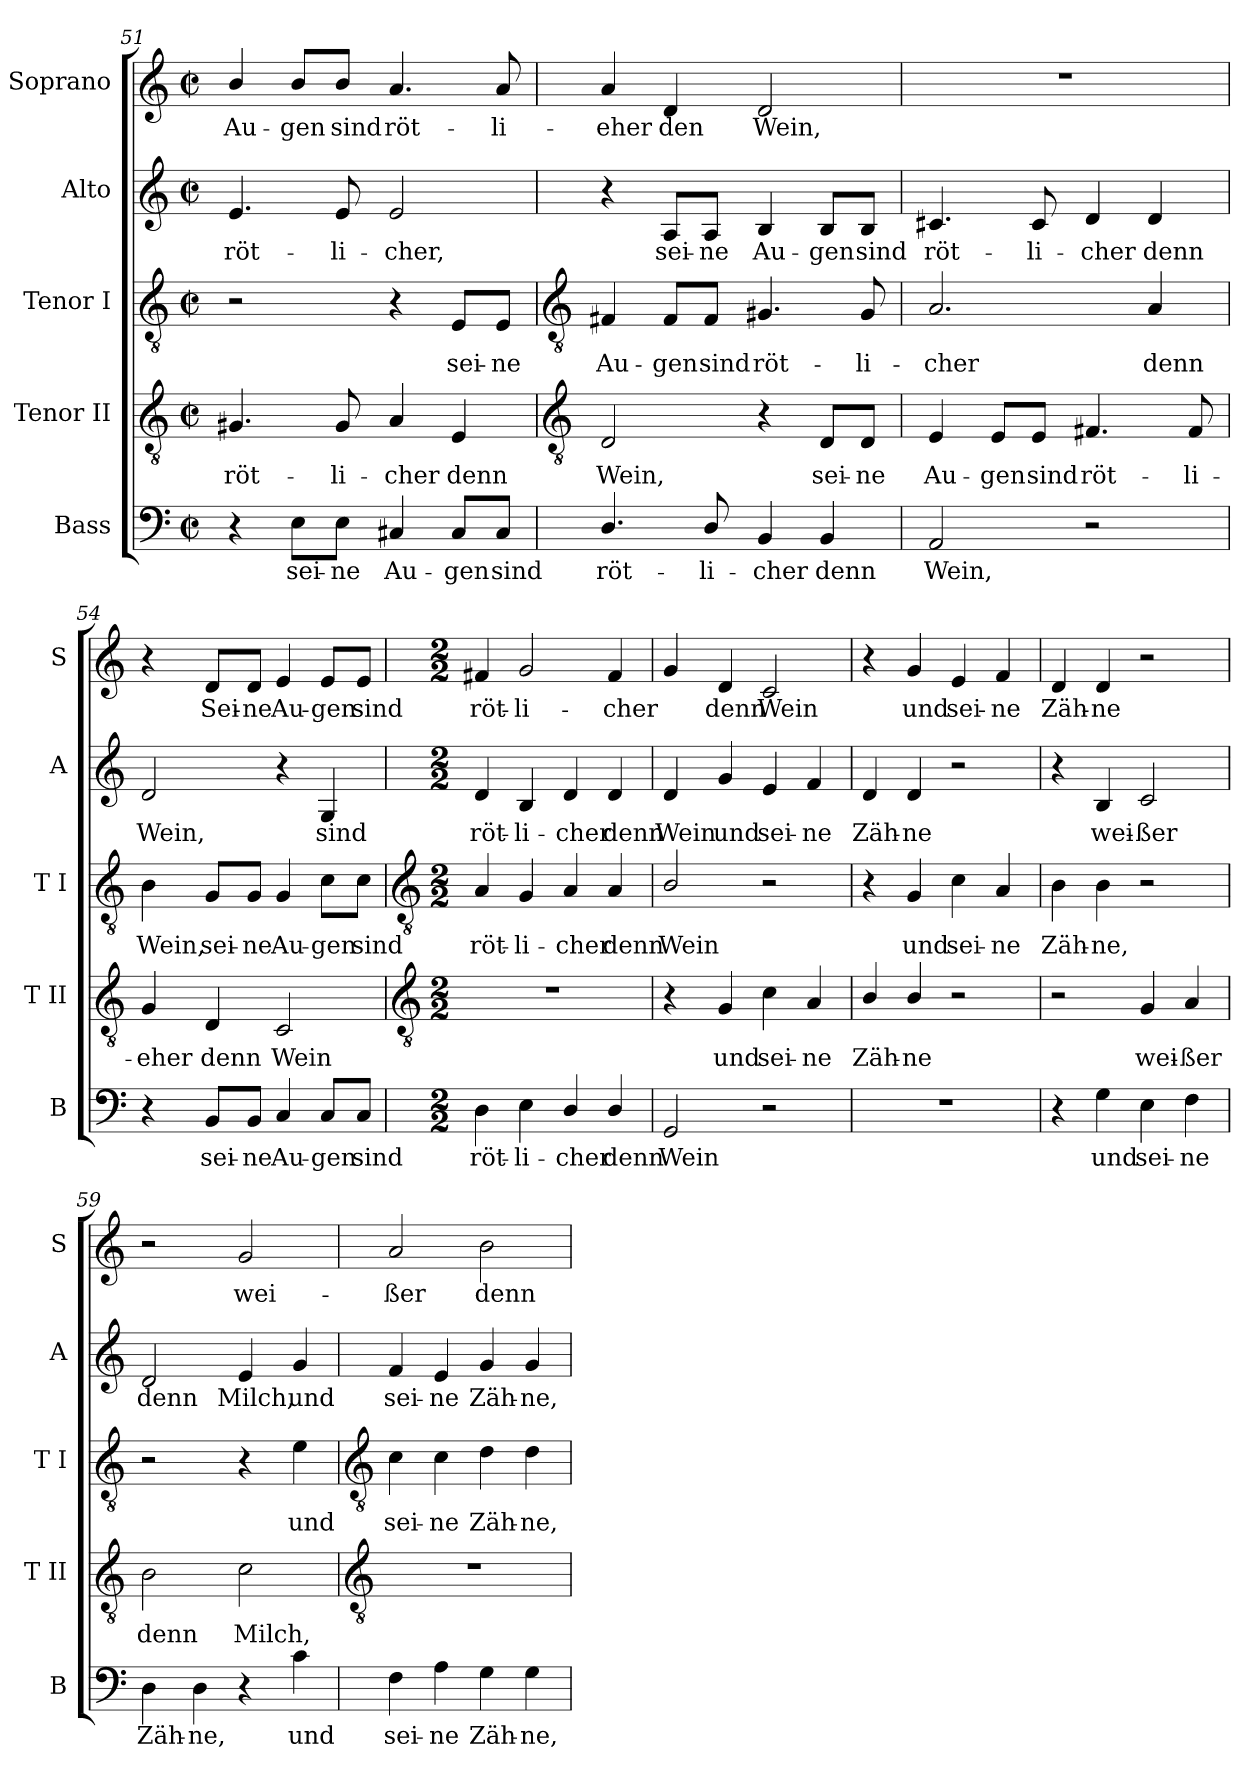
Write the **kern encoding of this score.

**kern	**text	**kern	**text	**kern	**text	**kern	**text	**kern	**text
*part5	*part5	*part4	*part4	*part3	*part3	*part2	*part2	*part1	*part1
*staff5	*staff5	*staff4	*staff4	*staff3	*staff3	*staff2	*staff2	*staff1	*staff1
*I"Bass	*	*I"Tenor II	*	*I"Tenor I	*	*I"Alto	*	*I"Soprano	*
*I'B	*	*I'T II	*	*I'T I	*	*I'A	*	*I'S	*
*clefF4	*	*clefGv2	*	*clefGv2	*	*clefG2	*	*clefG2	*
*k[]	*	*k[]	*	*k[]	*	*k[]	*	*k[]	*
*C:	*	*C:	*	*C:	*	*C:	*	*C:	*
*M2/2	*	*M2/2	*	*M2/2	*	*M2/2	*	*M2/2	*
*met(c|)	*	*met(c|)	*	*met(c|)	*	*met(c|)	*	*met(c|)	*
=51	=51	=51	=51	=51	=51	=51	=51	=51	=51
!	!	!	!LO:LY:b	!	!	!	!LO:LY:b	!	!LO:LY:b
4r	.	4.G#X	röt-	2r	.	4.e	röt-	4b/	Au-
!	!LO:LY:b	!	!	!	!	!	!	!	!LO:LY:b
8E\L	sei-	.	.	.	.	.	.	8b/L	-gen
!	!LO:LY:b	!	!LO:LY:b	!	!	!	!LO:LY:b	!	!LO:LY:b
8E\J	-ne	8G#	-li-	.	.	8e	-li-	8b/J	sind
!	!LO:LY:b	!	!LO:LY:b	!	!	!	!LO:LY:b	!	!LO:LY:b
4C#X	Au-	4A	-cher	4r	.	2e	-cher,	4.a	röt-
!	!LO:LY:b	!	!LO:LY:b	!	!LO:LY:b	!	!	!	!
8C#/L	-gen	4E	denn	8E/L	sei-	.	.	.	.
!	!LO:LY:b	!	!	!	!LO:LY:b	!	!	!	!LO:LY:b
8C#/J	sind	.	.	8E/J	-ne	.	.	8a	-li-
!!LO:LB:g=z
=52	=52	=52	=52	=52	=52	=52	=52	=52	=52
*	*	*clefGv2	*	*clefGv2	*	*	*	*	*
!	!LO:LY:b	!	!LO:LY:b	!	!LO:LY:b	!	!	!	!LO:LY:b
4.D/	röt-	2D	Wein,	4F#X	Au-	4r	.	4a	-eher
!	!	!	!	!	!LO:LY:b	!	!LO:LY:b	!	!LO:LY:b
.	.	.	.	8F#/L	-gen	8A/L	sei-	4d	den
!	!LO:LY:b	!	!	!	!LO:LY:b	!	!LO:LY:b	!	!
8D/	-li-	.	.	8F#/J	sind	8A/J	-ne	.	.
!	!LO:LY:b	!	!	!	!LO:LY:b	!	!LO:LY:b	!	!LO:LY:b
4BB	-cher	4r	.	4.G#X	röt-	4B	Au-	2d	Wein,
!	!LO:LY:b	!	!LO:LY:b	!	!	!	!LO:LY:b	!	!
4BB	denn	8D/L	sei-	.	.	8B/L	-gen	.	.
!	!	!	!LO:LY:b	!	!LO:LY:b	!	!LO:LY:b	!	!
.	.	8D/J	-ne	8G#	-li-	8B/J	sind	.	.
=53	=53	=53	=53	=53	=53	=53	=53	=53	=53
!	!LO:LY:b	!	!LO:LY:b	!	!LO:LY:b	!	!LO:LY:b	!	!
2AA	Wein,	4E	Au-	2.A	-cher	4.c#X	röt-	1r	.
!	!	!	!LO:LY:b	!	!	!	!	!	!
.	.	8E/L	-gen	.	.	.	.	.	.
!	!	!	!LO:LY:b	!	!	!	!LO:LY:b	!	!
.	.	8E/J	sind	.	.	8c#	-li-	.	.
!	!	!	!LO:LY:b	!	!	!	!LO:LY:b	!	!
2r	.	4.F#X	röt-	.	.	4d	-cher	.	.
!	!	!	!	!	!LO:LY:b	!	!LO:LY:b	!	!
.	.	.	.	4A	denn	4d	denn	.	.
!	!	!	!LO:LY:b	!	!	!	!	!	!
.	.	8F#	-li-	.	.	.	.	.	.
=54	=54	=54	=54	=54	=54	=54	=54	=54	=54
!	!	!	!LO:LY:b	!	!LO:LY:b	!	!LO:LY:b	!	!
4r	.	4G	-eher	4B	Wein,	2d	Wein,	4r	.
!	!LO:LY:b	!	!LO:LY:b	!	!LO:LY:b	!	!	!	!LO:LY:b
8BB/L	sei-	4D	denn	8G/L	sei-	.	.	8d/L	Sei-
!	!LO:LY:b	!	!	!	!LO:LY:b	!	!	!	!LO:LY:b
8BB/J	-ne	.	.	8G/J	-ne	.	.	8d/J	-ne
!	!LO:LY:b	!	!LO:LY:b	!	!LO:LY:b	!	!	!	!LO:LY:b
4C	Au-	2C	Wein	4G	Au-	4r	.	4e	Au-
!	!LO:LY:b	!	!	!	!LO:LY:b	!	!LO:LY:b	!	!LO:LY:b
8C/L	-gen	.	.	8c\L	-gen	4G	sind	8e/L	-gen
!	!LO:LY:b	!	!	!	!LO:LY:b	!	!	!	!LO:LY:b
8C/J	sind	.	.	8c\J	sind	.	.	8e/J	sind
!!LO:LB:g=z
=55	=55	=55	=55	=55	=55	=55	=55	=55	=55
*	*	*clefGv2	*	*clefGv2	*	*	*	*	*
*M2/2	*	*M2/2	*	*M2/2	*	*M2/2	*	*M2/2	*
!	!LO:LY:b	!	!	!	!LO:LY:b	!	!LO:LY:b	!	!LO:LY:b
4D	röt-	1r	.	4A	röt-	4d	röt-	4f#X	röt-
!	!LO:LY:b	!	!	!	!LO:LY:b	!	!LO:LY:b	!	!LO:LY:b
4E	-li-	.	.	4G	-li-	4B	-li-	2g	-li-
!	!LO:LY:b	!	!	!	!LO:LY:b	!	!LO:LY:b	!	!
4D/	-cher	.	.	4A	-cher	4d	-cher	.	.
!	!LO:LY:b	!	!	!	!LO:LY:b	!	!LO:LY:b	!	!LO:LY:b
4D/	denn	.	.	4A	denn	4d	denn	4f#	-cher
=56	=56	=56	=56	=56	=56	=56	=56	=56	=56
!	!LO:LY:b	!	!	!	!LO:LY:b	!	!LO:LY:b	!	!
2GG	Wein	4r	.	2B/	Wein	4d	Wein	4g	.
!	!	!	!LO:LY:b	!	!	!	!LO:LY:b	!	!LO:LY:b
.	.	4G	und	.	.	4g	und	4d	denn
!	!	!	!LO:LY:b	!	!	!	!LO:LY:b	!	!LO:LY:b
2r	.	4c	sei-	2r	.	4e	sei-	2c	Wein
!	!	!	!LO:LY:b	!	!	!	!LO:LY:b	!	!
.	.	4A	-ne	.	.	4f	-ne	.	.
=57	=57	=57	=57	=57	=57	=57	=57	=57	=57
!	!	!	!LO:LY:b	!	!	!	!LO:LY:b	!	!
1r	.	4B/	Zäh-	4r	.	4d	Zäh-	4r	.
!	!	!	!LO:LY:b	!	!LO:LY:b	!	!LO:LY:b	!	!LO:LY:b
.	.	4B/	-ne	4G	und	4d	-ne	4g	und
!	!	!	!	!	!LO:LY:b	!	!	!	!LO:LY:b
.	.	2r	.	4c	sei-	2r	.	4e	sei-
!	!	!	!	!	!LO:LY:b	!	!	!	!LO:LY:b
.	.	.	.	4A	-ne	.	.	4f	-ne
=58	=58	=58	=58	=58	=58	=58	=58	=58	=58
!	!	!	!	!	!LO:LY:b	!	!	!	!LO:LY:b
4r	.	2r	.	4B	Zäh-	4r	.	4d	Zäh-
!	!LO:LY:b	!	!	!	!LO:LY:b	!	!LO:LY:b	!	!LO:LY:b
4G	und	.	.	4B	-ne,	4B	wei-	4d	-ne
!	!LO:LY:b	!	!LO:LY:b	!	!	!	!LO:LY:b	!	!
4E	sei-	4G	wei-	2r	.	2c	-ßer	2r	.
!	!LO:LY:b	!	!LO:LY:b	!	!	!	!	!	!
4F	-ne	4A	-ßer	.	.	.	.	.	.
=59	=59	=59	=59	=59	=59	=59	=59	=59	=59
!	!LO:LY:b	!	!LO:LY:b	!	!	!	!LO:LY:b	!	!
4D	Zäh-	2B	denn	2r	.	2d	denn	2r	.
!	!LO:LY:b	!	!	!	!	!	!	!	!
4D	-ne,	.	.	.	.	.	.	.	.
!	!	!	!LO:LY:b	!	!	!	!LO:LY:b	!	!LO:LY:b
4r	.	2c	Milch,	4r	.	4e	Milch,	2g	wei-
!	!LO:LY:b	!	!	!	!LO:LY:b	!	!LO:LY:b	!	!
4c	und	.	.	4e	und	4g	und	.	.
!!LO:LB:g=z
=60	=60	=60	=60	=60	=60	=60	=60	=60	=60
*	*	*clefGv2	*	*clefGv2	*	*	*	*	*
!	!LO:LY:b	!	!	!	!LO:LY:b	!	!LO:LY:b	!	!LO:LY:b
4F	sei-	1r	.	4c	sei-	4f	sei-	2a	-ßer
!	!LO:LY:b	!	!	!	!LO:LY:b	!	!LO:LY:b	!	!
4A	-ne	.	.	4c	-ne	4e	-ne	.	.
!	!LO:LY:b	!	!	!	!LO:LY:b	!	!LO:LY:b	!	!LO:LY:b
4G	Zäh-	.	.	4d	Zäh-	4g	Zäh-	2b	denn
!	!LO:LY:b	!	!	!	!LO:LY:b	!	!LO:LY:b	!	!
4G	-ne,	.	.	4d	-ne,	4g	-ne,	.	.
=	=	=	=	=	=	=	=	=	=
*-	*-	*-	*-	*-	*-	*-	*-	*-	*-
